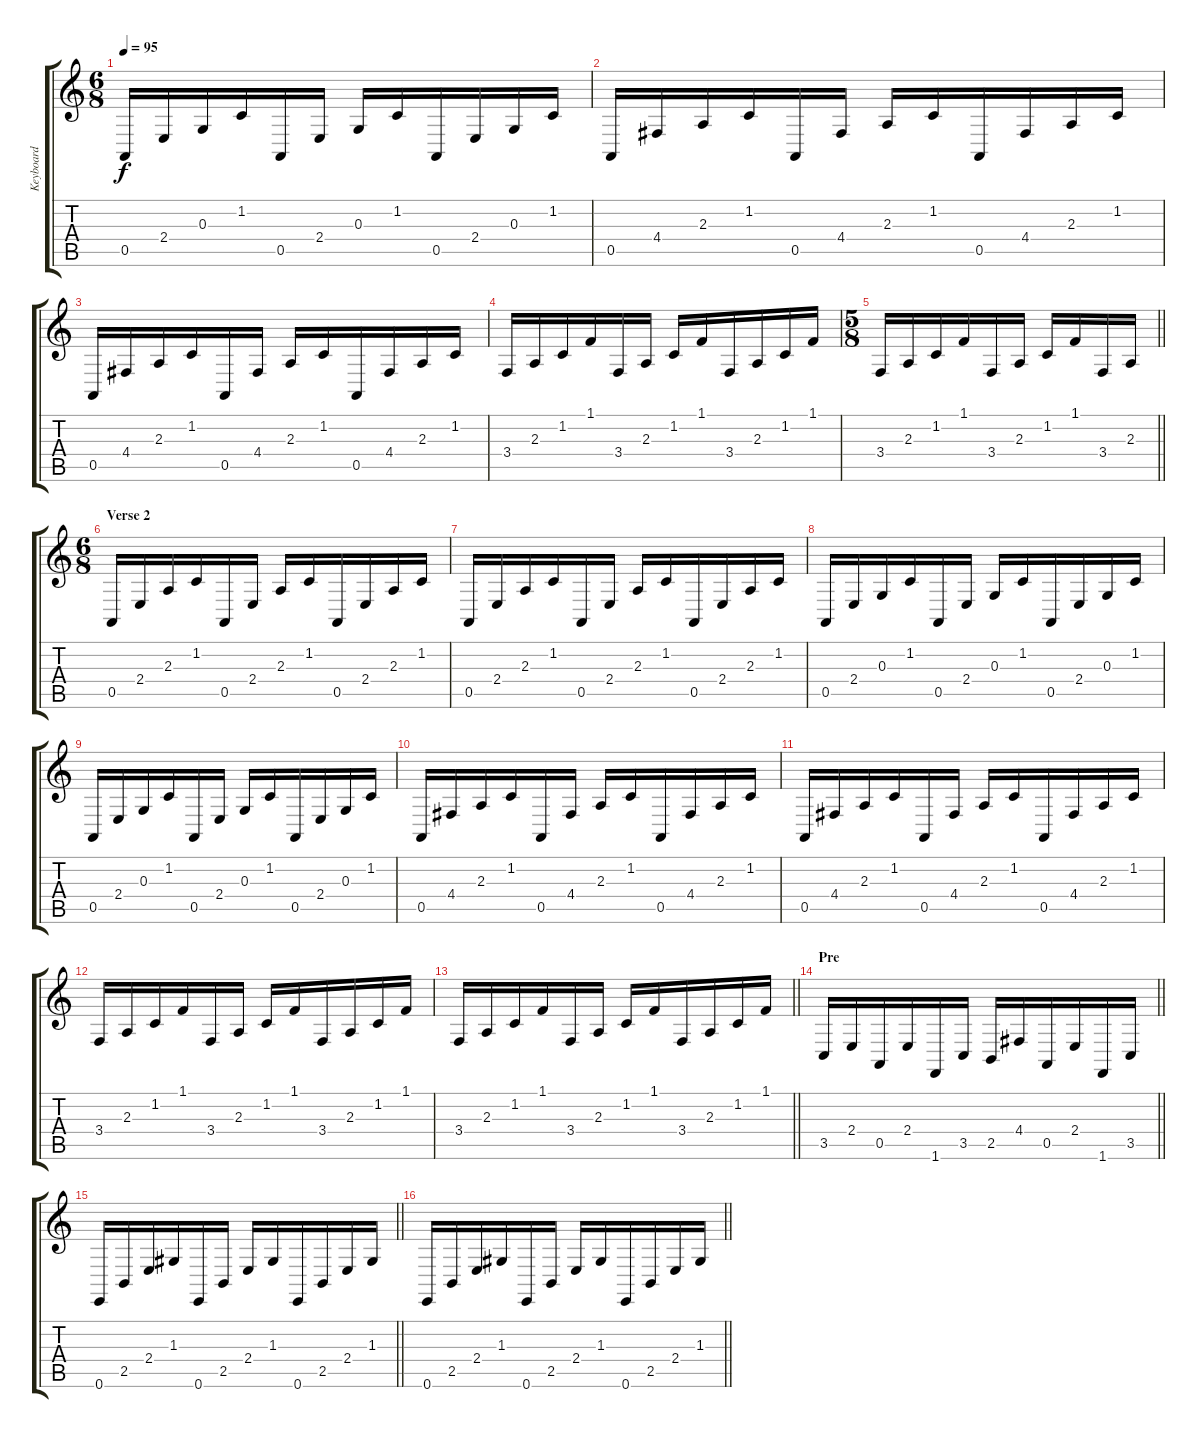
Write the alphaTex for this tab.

\track ("Keyboard" "Keyboard") {instrument electricpiano2}
\staff {score tabs}
\tuning (E4 B3 G3 D3 A2 E2) {hide}
\ts (6 8)
\tempo 95
\clef g2
\ks c
0.5.16{dy f} 2.4.16 0.3.16 1.2.16 0.5.16 2.4.16 0.3.16 1.2.16 0.5.16 2.4.16 0.3.16 1.2.16 |
0.5.16 4.4.16 2.3.16 1.2.16 0.5.16 4.4.16 2.3.16 1.2.16 0.5.16 4.4.16 2.3.16 1.2.16 |
0.5.16 4.4.16 2.3.16 1.2.16 0.5.16 4.4.16 2.3.16 1.2.16 0.5.16 4.4.16 2.3.16 1.2.16 |
3.4.16 2.3.16 1.2.16 1.1.16 3.4.16 2.3.16 1.2.16 1.1.16 3.4.16 2.3.16 1.2.16 1.1.16 |
\ts (5 8)
\barLineRight lightlight
3.4.16 2.3.16 1.2.16 1.1.16 3.4.16 2.3.16 1.2.16 1.1.16 3.4.16 2.3.16 |
\ts (6 8)
\section ("" "Verse 2")
0.5.16 2.4.16 2.3.16 1.2.16 0.5.16 2.4.16 2.3.16 1.2.16 0.5.16 2.4.16 2.3.16 1.2.16 |
0.5.16 2.4.16 2.3.16 1.2.16 0.5.16 2.4.16 2.3.16 1.2.16 0.5.16 2.4.16 2.3.16 1.2.16 |
0.5.16 2.4.16 0.3.16 1.2.16 0.5.16 2.4.16 0.3.16 1.2.16 0.5.16 2.4.16 0.3.16 1.2.16 |
0.5.16 2.4.16 0.3.16 1.2.16 0.5.16 2.4.16 0.3.16 1.2.16 0.5.16 2.4.16 0.3.16 1.2.16 |
0.5.16 4.4.16 2.3.16 1.2.16 0.5.16 4.4.16 2.3.16 1.2.16 0.5.16 4.4.16 2.3.16 1.2.16 |
0.5.16 4.4.16 2.3.16 1.2.16 0.5.16 4.4.16 2.3.16 1.2.16 0.5.16 4.4.16 2.3.16 1.2.16 |
3.4.16 2.3.16 1.2.16 1.1.16 3.4.16 2.3.16 1.2.16 1.1.16 3.4.16 2.3.16 1.2.16 1.1.16 |
\barLineRight lightlight
3.4.16 2.3.16 1.2.16 1.1.16 3.4.16 2.3.16 1.2.16 1.1.16 3.4.16 2.3.16 1.2.16 1.1.16 |
\section ("" "Pre")
\barLineRight lightlight
3.5.16 2.4.16 0.5.16 2.4.16 1.6.16 3.5.16 2.5.16 4.4.16 0.5.16 2.4.16 1.6.16 3.5.16 |
\barLineRight lightlight
0.6.16 2.5.16 2.4.16 1.3.16 0.6.16 2.5.16 2.4.16 1.3.16 0.6.16 2.5.16 2.4.16 1.3.16 |
\barLineRight lightlight
0.6.16 2.5.16 2.4.16 1.3.16 0.6.16 2.5.16 2.4.16 1.3.16 0.6.16 2.5.16 2.4.16 1.3.16
